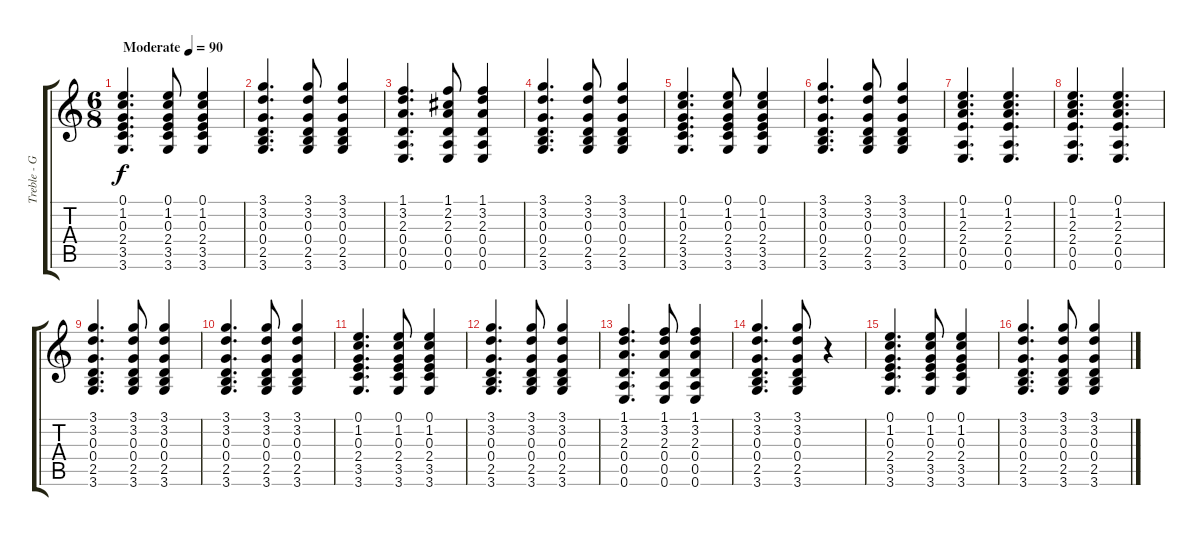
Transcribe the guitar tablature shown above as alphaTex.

\track ("Treble - Guitar [chords]" "Treble - G") {instrument acousticguitarsteel}
\staff {score tabs}
\tuning (E4 B3 G3 D3 A2 E2) {hide}
\ts (6 8)
\tempo (90 "Moderate")
\clef g2
\ks c
(0.1 1.2 0.3 2.4 3.5 3.6).4{d dy f instrument acousticguitarsteel} (0.1 1.2 0.3 2.4 3.5 3.6).8 (0.1 1.2 0.3 2.4 3.5 3.6).4 |
(3.1 3.2 0.3 0.4 2.5 3.6).4{d} (3.1 3.2 0.3 0.4 2.5 3.6).8 (3.1 3.2 0.3 0.4 2.5 3.6).4 |
(1.1 3.2 2.3 0.4 0.5 0.6).4{d} (1.1 2.2 2.3 0.4 0.5 0.6).8 (1.1 3.2 2.3 0.4 0.5 0.6).4 |
(3.1 3.2 0.3 0.4 2.5 3.6).4{d} (3.1 3.2 0.3 0.4 2.5 3.6).8 (3.1 3.2 0.3 0.4 2.5 3.6).4 |
(0.1 1.2 0.3 2.4 3.5 3.6).4{d} (0.1 1.2 0.3 2.4 3.5 3.6).8 (0.1 1.2 0.3 2.4 3.5 3.6).4 |
(3.1 3.2 0.3 0.4 2.5 3.6).4{d} (3.1 3.2 0.3 0.4 2.5 3.6).8 (3.1 3.2 0.3 0.4 2.5 3.6).4 |
(0.1 1.2 2.3 2.4 0.5 0.6).4{d} (0.1 1.2 2.3 2.4 0.5 0.6).4{d} |
(0.1 1.2 2.3 2.4 0.5 0.6).4{d} (0.1 1.2 2.3 2.4 0.5 0.6).4{d} |
(3.1 3.2 0.3 0.4 2.5 3.6).4{d} (3.1 3.2 0.3 0.4 2.5 3.6).8 (3.1 3.2 0.3 0.4 2.5 3.6).4 |
(3.1 3.2 0.3 0.4 2.5 3.6).4{d} (3.1 3.2 0.3 0.4 2.5 3.6).8 (3.1 3.2 0.3 0.4 2.5 3.6).4 |
(0.1 1.2 0.3 2.4 3.5 3.6).4{d} (0.1 1.2 0.3 2.4 3.5 3.6).8 (0.1 1.2 0.3 2.4 3.5 3.6).4 |
(3.1 3.2 0.3 0.4 2.5 3.6).4{d} (3.1 3.2 0.3 0.4 2.5 3.6).8 (3.1 3.2 0.3 0.4 2.5 3.6).4 |
(1.1 3.2 2.3 0.4 0.5 0.6).4{d} (1.1 3.2 2.3 0.4 0.5 0.6).8 (1.1 3.2 2.3 0.4 0.5 0.6).4 |
(3.1 3.2 0.3 0.4 2.5 3.6).4{d} (3.1 3.2 0.3 0.4 2.5 3.6).8 r.4 |
(0.1 1.2 0.3 2.4 3.5 3.6).4{d} (0.1 1.2 0.3 2.4 3.5 3.6).8 (0.1 1.2 0.3 2.4 3.5 3.6).4 |
(3.1 3.2 0.3 0.4 2.5 3.6).4{d} (3.1 3.2 0.3 0.4 2.5 3.6).8 (3.1 3.2 0.3 0.4 2.5 3.6).4
